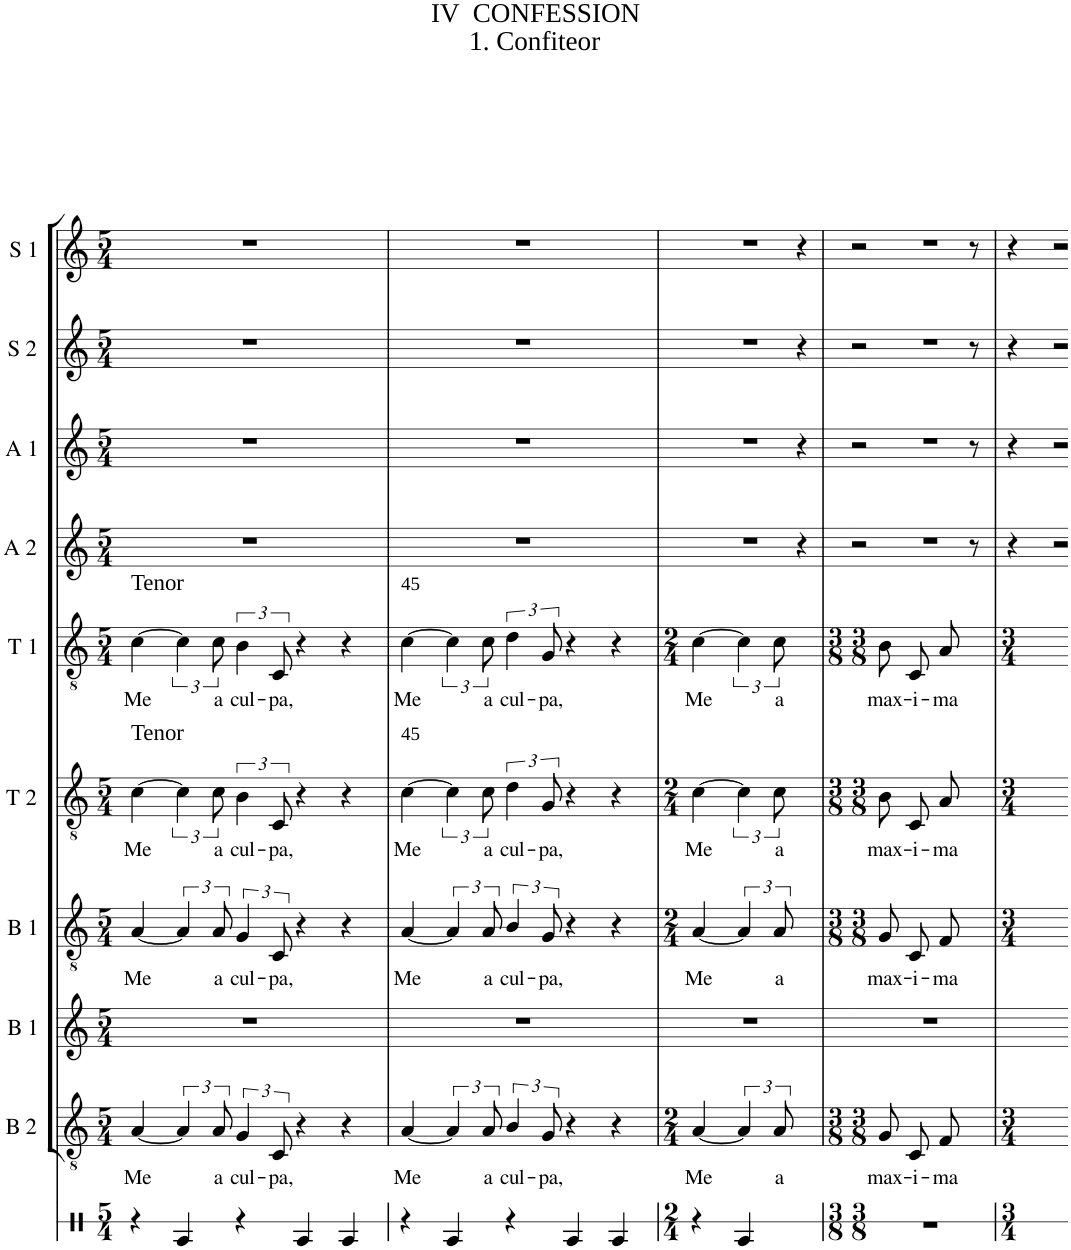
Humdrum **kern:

**kern	**kern	**text	**kern	**kern	**text	**kern	**text	**kern	**text	**kern	**kern	**kern	**kern
*part10	*part9	*part9	*part8	*part7	*part7	*part6	*part6	*part5	*part5	*part4	*part3	*part2	*part1
*staff10	*staff9	*staff9	*staff8	*staff7	*staff7	*staff6	*staff6	*staff5	*staff5	*staff4	*staff3	*staff2	*staff1
*I"Midi_116	*I"B 2	*	*I"B 1	*I"B 1	*	*I"T 2	*	*I"T 1	*	*I"A 2	*I"A 1	*I"S 2	*I"S 1
*stria1	*	*	*	*	*	*	*	*	*	*	*	*	*
*clefX	*clefGv2	*	*clefG2	*clefGv2	*	*clefGv2	*	*clefGv2	*	*clefG2	*clefG2	*clefG2	*clefG2
*	*Trd4c7	*	*Trd4c7	*Trd4c7	*	*Trd4c7	*	*Trd4c7	*	*	*	*	*
*k[]	*k[]	*	*k[]	*k[]	*	*k[]	*	*k[]	*	*k[]	*k[]	*k[]	*k[]
*M5/4	*M5/4	*	*M5/4	*M5/4	*	*M5/4	*	*M5/4	*	*M5/4	*M5/4	*M5/4	*M5/4
=1	=1	=1	=1	=1	=1	=1	=1	=1	=1	=1	=1	=1	=1
!	!	!	!	!	!	!	!	!LO:TX:a:t=Tenor	!	!	!	!	!
!	!	!	!	!	!	!LO:TX:a:t=Tenor	!	!	!	!	!	!	!
!	!	!LO:LY:b	!	!	!LO:LY:b	!	!LO:LY:b	!	!LO:LY:b	!	!	!	!
4r	[4A/	Me	4%5r	[4A/	Me	[4c\	Me	[4c\	Me	4%5r	4%5r	4%5r	4%5r
4b/	6A/]	.	.	6A/]	.	6c\]	.	6c\]	.	.	.	.	.
!	!	!LO:LY:b	!	!	!LO:LY:b	!	!LO:LY:b	!	!LO:LY:b	!	!	!	!
.	12A/	a	.	12A/	a	12c\	a	12c\	a	.	.	.	.
!	!	!LO:LY:b	!	!	!LO:LY:b	!	!LO:LY:b	!	!LO:LY:b	!	!	!	!
4r	6G/	cul-	.	6G/	cul-	6B\	cul-	6B\	cul-	.	.	.	.
!	!	!LO:LY:b	!	!	!LO:LY:b	!	!LO:LY:b	!	!LO:LY:b	!	!	!	!
.	12C/	-pa,	.	12C/	-pa,	12C/	-pa,	12C/	-pa,	.	.	.	.
4b/	4r	.	.	4r	.	4r	.	4r	.	.	.	.	.
4b/	4r	.	.	4r	.	4r	.	4r	.	.	.	.	.
=2	=2	=2	=2	=2	=2	=2	=2	=2	=2	=2	=2	=2	=2
!	!	!	!	!	!	!	!	!LO:TX:a:t=45	!	!	!	!	!
!	!	!	!	!	!	!LO:TX:a:t=45	!	!	!	!	!	!	!
!	!	!LO:LY:b	!	!	!LO:LY:b	!	!LO:LY:b	!	!LO:LY:b	!	!	!	!
4r	[4A/	Me	4%5r	[4A/	Me	[4c\	Me	[4c\	Me	4%5r	4%5r	4%5r	4%5r
4b/	6A/]	.	.	6A/]	.	6c\]	.	6c\]	.	.	.	.	.
!	!	!LO:LY:b	!	!	!LO:LY:b	!	!LO:LY:b	!	!LO:LY:b	!	!	!	!
.	12A/	a	.	12A/	a	12c\	a	12c\	a	.	.	.	.
!	!	!LO:LY:b	!	!	!LO:LY:b	!	!LO:LY:b	!	!LO:LY:b	!	!	!	!
4r	6B/	cul-	.	6B/	cul-	6d\	cul-	6d\	cul-	.	.	.	.
!	!	!LO:LY:b	!	!	!LO:LY:b	!	!LO:LY:b	!	!LO:LY:b	!	!	!	!
.	12G/	-pa,	.	12G/	-pa,	12G/	-pa,	12G/	-pa,	.	.	.	.
4b/	4r	.	.	4r	.	4r	.	4r	.	.	.	.	.
4b/	4r	.	.	4r	.	4r	.	4r	.	.	.	.	.
=3	=3	=3	=3	=3	=3	=3	=3	=3	=3	=3	=3	=3	=3
*M2/4	*M2/4	*	*	*M2/4	*	*M2/4	*	*M2/4	*	*	*	*	*
!	!	!LO:LY:b	!	!	!LO:LY:b	!	!LO:LY:b	!	!LO:LY:b	!	!	!	!
4r	[4A/	Me	4%5r	[4A/	Me	[4c\	Me	[4c\	Me	4%5r	4%5r	4%5r	4%5r
4b/	6A/]	.	.	6A/]	.	6c\]	.	6c\]	.	.	.	.	.
!	!	!LO:LY:b	!	!	!LO:LY:b	!	!LO:LY:b	!	!LO:LY:b	!	!	!	!
.	12A/	a	.	12A/	a	12c\	a	12c\	a	.	.	.	.
1.ryy	1.ryy	.	.	1.ryy	.	1.ryy	.	1.ryy	.	.	.	.	.
.	.	.	2.ryy	.	.	.	.	.	.	4r	4r	4r	4r
.	.	.	.	.	.	.	.	.	.	2r	2r	2r	2r
=4	=4	=4	=4	=4	=4	=4	=4	=4	=4	=4	=4	=4	=4
*M3/8	*M3/8	*	*	*M3/8	*	*M3/8	*	*M3/8	*	*	*	*	*
!	!	!LO:LY:b	!	!	!LO:LY:b	!	!LO:LY:b	!	!LO:LY:b	!	!	!	!
4.r	8G/L	max-	4%5r	8G/L	max-	8B/L	max-	8B/L	max-	4%5r	4%5r	4%5r	4%5r
!	!	!LO:LY:b	!	!	!LO:LY:b	!	!LO:LY:b	!	!LO:LY:b	!	!	!	!
.	8C/	-i-	.	8C/	-i-	8C/	-i-	8C/	-i-	.	.	.	.
!	!	!LO:LY:b	!	!	!LO:LY:b	!	!LO:LY:b	!	!LO:LY:b	!	!	!	!
.	8F/J	-ma	.	8F/J	-ma	8A/J	-ma	8A/J	-ma	.	.	.	.
1..ryy	1..ryy	.	.	1..ryy	.	1..ryy	.	1..ryy	.	.	.	.	.
.	.	.	2..ryy	.	.	.	.	.	.	8r	8r	8r	8r
.	.	.	.	.	.	.	.	.	.	4r	4r	4r	4r
.	.	.	.	.	.	.	.	.	.	2r	2r	2r	2r
=	=	=	=	=	=	=	=	=	=	=	=	=	=
*-	*-	*-	*-	*-	*-	*-	*-	*-	*-	*-	*-	*-	*-
